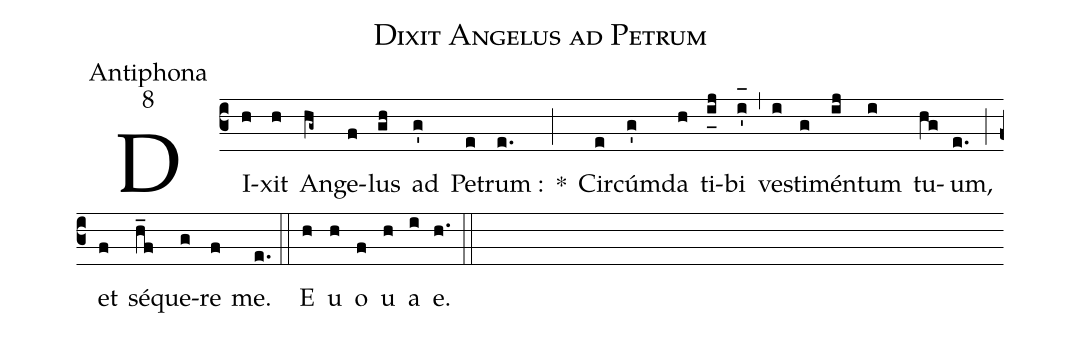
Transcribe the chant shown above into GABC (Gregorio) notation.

name:Dixit Angelus ad Petrum;
office-part:Antiphona;
mode:8;
%%
(c3) DI(h)xit(h) An(hg~)ge(f)lus(gh) ad(g') Pe(e)trum :(e.) *(;) Cir(e)cúm(g')da(h) ti(i_[uh:l]j)bi(i'_[oh:h]) (,) ve(i)sti(g)mén(ij)tum(i) tu(hg)um,(e.) (;) et(f) sé(h_f)que(g)re(f) me.(e.) (::) <eu>E(h) u(h) o(f) u(h) a(i) e.</eu>(h.) (::)
